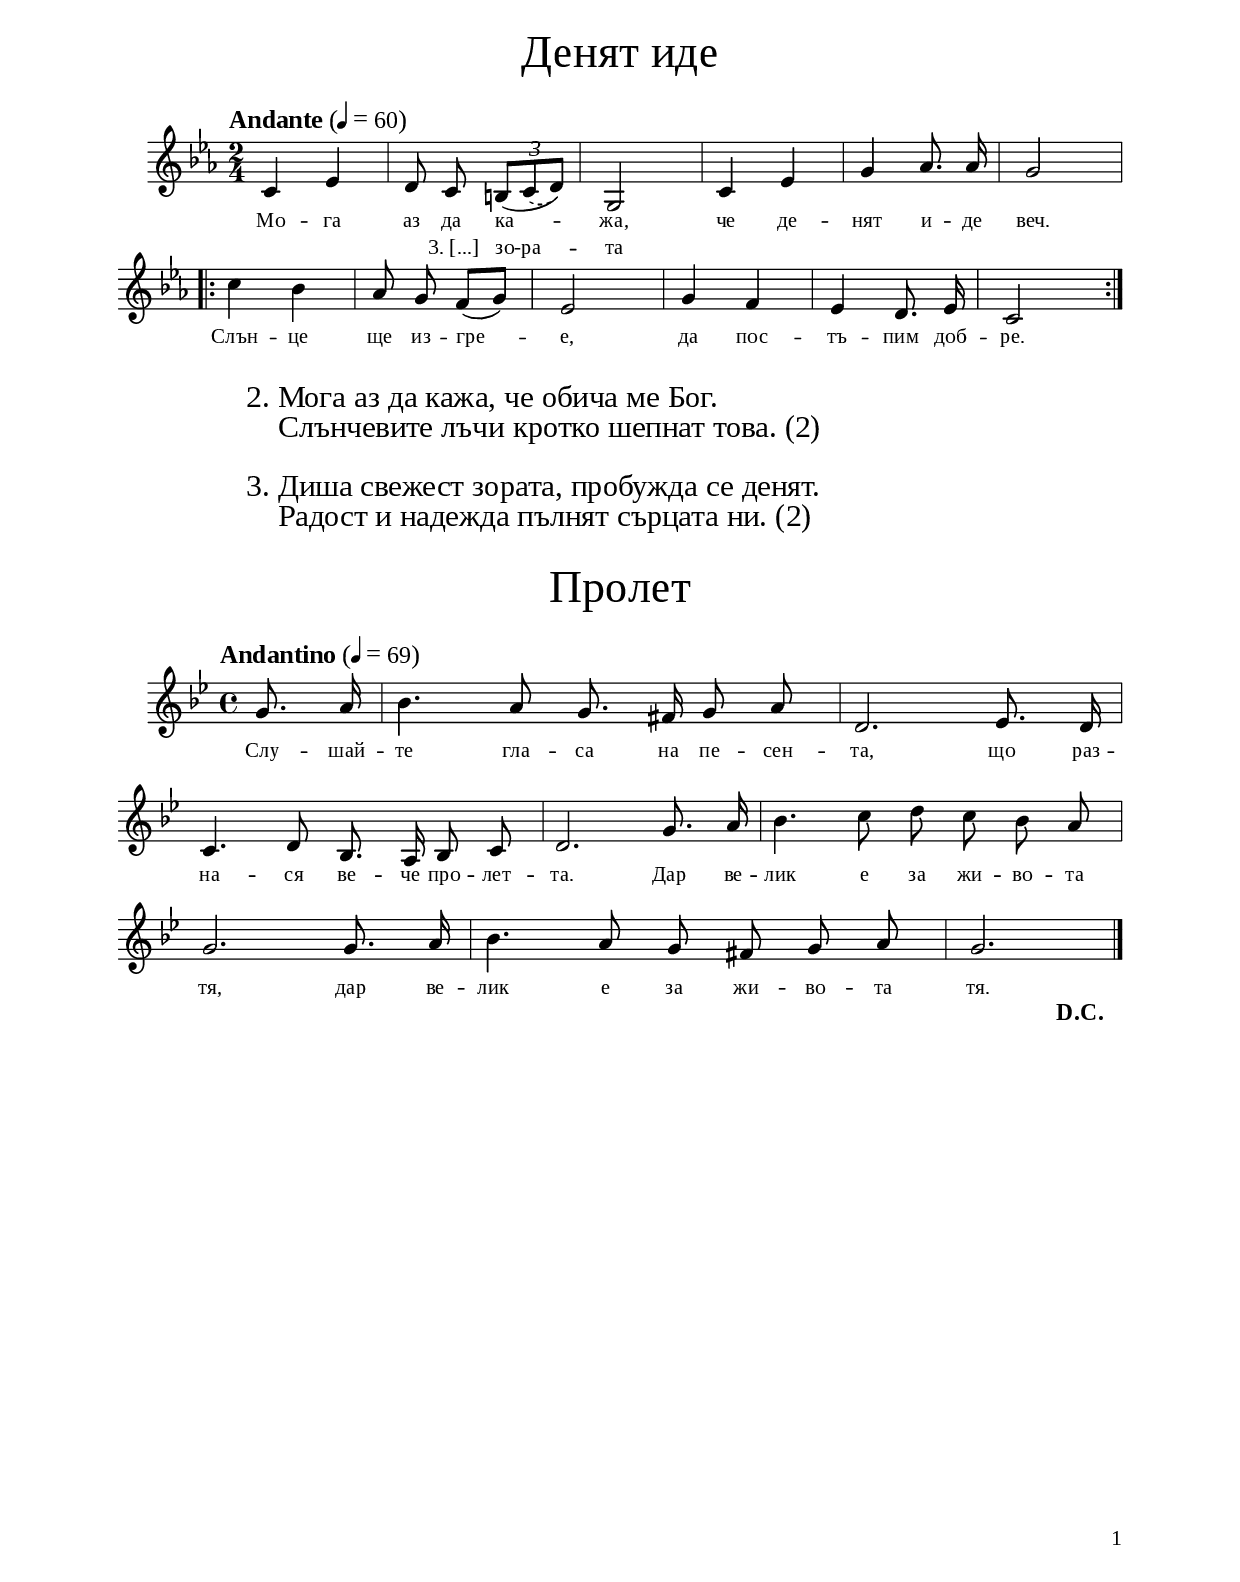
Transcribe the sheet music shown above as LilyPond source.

\version "2.24.4"

% include paper part and global functions
\include "include/globals.ily"

\bookpart {
  \label #'ref118_1
  \tocItem \markup "Денят иде"
  \include "include/bookpart-paper.ily"
  \score {
    \include "include/score-layout.ily"

    \new Voice \absolute {
      \clef treble
      \key c \minor
      \time 2/4
      \tempoFunc "Andante" 4 "60"
      \autoBeamOff

      c'4 es'4 | d'8  c'8  \tuplet 3/2 { b8\=1([ \slurDashed c'8\=2(d'8\=2)\=1)] } \slurSolid | g2 | c'4 es'4 | g'4 as'8. as'16 | g'2 | \break

      \bar ".|:-|"    c''4 bes' | as'8 g'8 f' [(g') ] | es'2 | g'4 f' | es'4 d'8. es'16| c'2 \bar ":|." \break
    }

    \addlyrics {
      Мо -- га аз да ка -- жа, че де -- нят и -- де веч.

      Слън -- це ще из -- гре -- е, да пос -- тъ -- пим доб -- ре.
    }

    \addlyrics {
      " " " " " " " 3. [...]" зо-ра -- та
    }

    \header {
      title = \titleFunc #'ref_desc_8 "Денят иде" " Denjat ide"
    }

    \midi{}

  } % score


  \markup \fontsize #bgCoupletFontSize {
    \hspace #13
    \override #`(baseline-skip . ,bgCoupletBaselineSkip)
    \column {

      \line {  2. Мога аз да кажа, че обича ме Бог.}

      \line {   "   " Слънчевите лъчи кротко шепнат това. (2)}
      \line { " "}

      \line {   3.  Диша свежест зората, пробужда се денят.}

      \line {   "   " Радост и надежда пълнят сърцата ни. (2) }

    }
  } % markup

  \markup \empty-two

  \label #'ref118_2
  \tocItem \markup "Пролет"
  \include "include/bookpart-paper.ily"
  \score {
    \include "include/score-layout.ily"

    \new Voice \absolute{
      \clef treble
      \key g \minor
      \time 4/4
      \tempoFunc "Andantino" 4 "69"
      \autoBeamOff
      \partial 4
      g'8. a'16 | bes'4. a'8 g'8. fis'16 g'8 a'8 | d'2. es'8. d'16 | \break

      c'4. d'8 bes8. a16 bes8 c'8  d'2. g'8. a'16 | bes'4. c''8 d''8 c''8 bes'8 a'8 |\break |

      g'2. g'8. a'16 | bes'4. a'8 g'8 fis'8 g'8 a'8 | g'2. \bar "|."
    }

    \addlyrics {
      Слу  --  шай  --
      те   гла  --  са   на   пе  --  сен  --  та,   що   раз  --  на  --
      ся   ве  --  че   про  --  лет  --  та.   Дар   ве  --  лик   е
      за   жи  --  во  --  та   тя,   дар   ве  --  лик   е   за   жи  --
      во  -- та тя.
    }

    \header {
      title = \titleFunc #'ref_desc_11 "Пролет" "Prolet"
    }

    \midi{}

  } % score

  \markup \dc-one "D.C."

  % \markup \fontsize #bgCoupletFontSize {
  %   \hspace #18
  %   \override #`(baseline-skip . ,bgCoupletBaselineSkip)
  %   \column {
  %     \line { 2. Красота, ухание се лей,  }
  %     \line {   "   "  изобилно блика радостта,}
  %     \line {   "   " Слушайте и пейте в пролетта, }
  %     \line {   "   " слушайте и пейте в пролетта. }
  %   }

  % } % markup


} % bookpart

